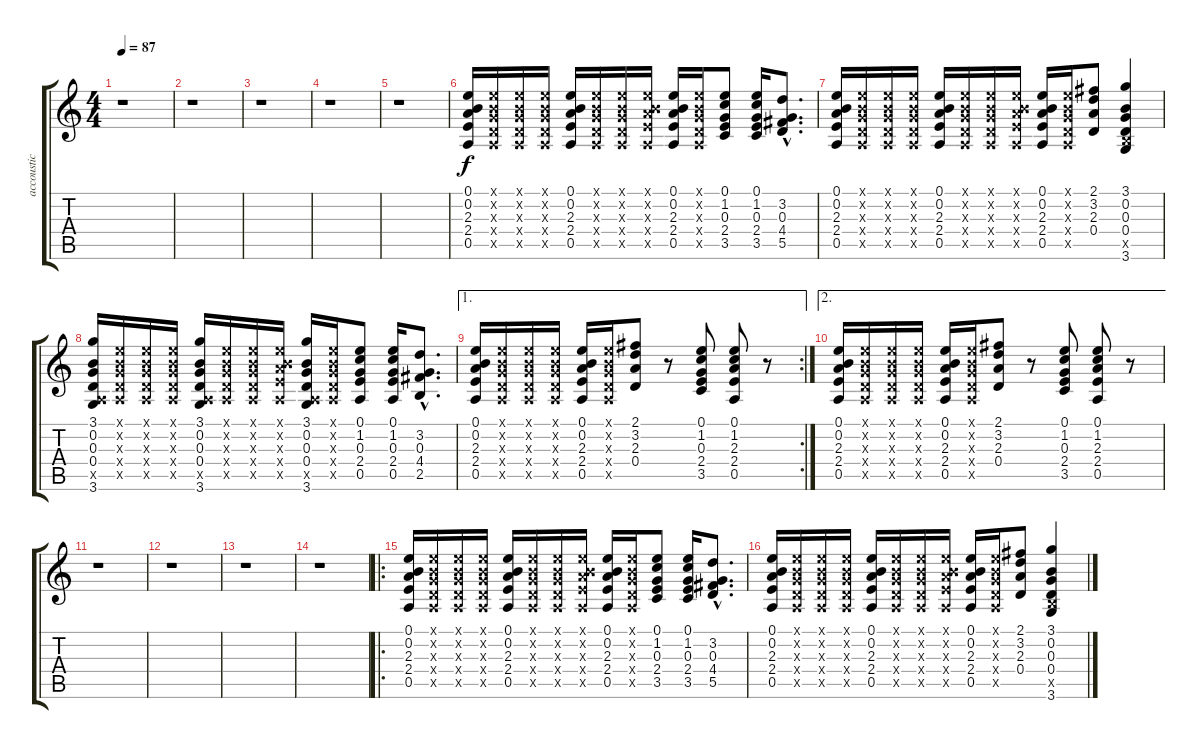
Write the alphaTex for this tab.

\track ("accoustic" "accoustic") {instrument acousticguitarsteel}
\staff {score tabs}
\tuning (E4 B3 G3 D3 A2 E2) {hide}
\ts (4 4)
\tempo 87
\clef g2
\ks c
r.1{dy f} |
r.1 |
r.1 |
r.1 |
r.1 |
(0.1 0.2 2.3 2.4 0.5).16 (0.1{x} 0.2{x} 0.3{x} 0.4{x} 0.5{x}).16 (0.1{x} 0.2{x} 0.3{x} 0.4{x} 0.5{x}).16 (0.1{x} 0.2{x} 0.3{x} 0.4{x} 0.5{x}).16 (0.1 0.2 2.3 2.4 0.5).16 (0.1{x} 0.2{x} 0.3{x} 0.4{x} 0.5{x}).16 (0.1{x} 0.2{x} 0.3{x} 0.4{x} 0.5{x}).16 (0.1{x} 0.2{x} 2.3{x} 2.4{x} 0.5{x}).16 (0.1 0.2 2.3 2.4 0.5).16 (0.1{x} 0.2{x} 0.3{x} 0.4{x} 0.5{x}).16 (0.1 1.2 0.3 2.4 3.5).8 (0.1 1.2 0.3 2.4 3.5).16 (3.2{hac} 0.3{hac} 4.4{hac} 5.5{hac}).8{d} |
(0.1 0.2 2.3 2.4 0.5).16 (0.1{x} 0.2{x} 0.3{x} 0.4{x} 0.5{x}).16 (0.1{x} 0.2{x} 0.3{x} 0.4{x} 0.5{x}).16 (0.1{x} 0.2{x} 0.3{x} 0.4{x} 0.5{x}).16 (0.1 0.2 2.3 2.4 0.5).16 (0.1{x} 0.2{x} 0.3{x} 0.4{x} 0.5{x}).16 (0.1{x} 0.2{x} 0.3{x} 0.4{x} 0.5{x}).16 (0.1{x} 0.2{x} 2.3{x} 2.4{x} 0.5{x}).16 (0.1 0.2 2.3 2.4 0.5).16 (0.1{x} 0.2{x} 0.3{x} 0.4{x} 0.5{x}).16 (2.1 3.2 2.3 0.4).8 (3.1 0.2 0.3 0.4 2.5{x} 3.6).4 |
(3.1 0.2 0.3 0.4 0.5{x} 3.6).16 (0.1{x} 0.2{x} 0.3{x} 0.4{x} 0.5{x}).16 (0.1{x} 0.2{x} 0.3{x} 0.4{x} 0.5{x}).16 (0.1{x} 0.2{x} 0.3{x} 0.4{x} 0.5{x}).16 (3.1 0.2 0.3 0.4 0.5{x} 3.6).16 (0.1{x} 0.2{x} 0.3{x} 0.4{x} 0.5{x}).16 (0.1{x} 0.2{x} 0.3{x} 0.4{x} 0.5{x}).16 (0.1{x} 0.2{x} 2.3{x} 2.4{x} 0.5{x}).16 (3.1 0.2 0.3 0.4 0.5{x} 3.6).16 (0.1{x} 0.2{x} 0.3{x} 0.4{x} 0.5{x}).16 (0.1 1.2 0.3 2.4 0.5).8 (0.1 1.2 0.3 2.4 0.5).16 (3.2{hac} 0.3{hac} 4.4{hac} 2.5{hac}).8{d} |
\ae 1
\rc 2
(0.1 0.2 2.3 2.4 0.5).16 (0.1{x} 0.2{x} 0.3{x} 0.4{x} 0.5{x}).16 (0.1{x} 0.2{x} 0.3{x} 0.4{x} 0.5{x}).16 (0.1{x} 0.2{x} 0.3{x} 0.4{x} 0.5{x}).16 (0.1 0.2 2.3 2.4 0.5).16 (0.1{x} 0.2{x} 0.3{x} 0.4{x} 0.5{x}).16 (2.1 3.2 2.3 0.4).8 r.8 (0.1 1.2 0.3 2.4 3.5).8 (0.1 1.2 2.3 2.4 0.5).8 r.8 |
\ae 2
(0.1 0.2 2.3 2.4 0.5).16 (0.1{x} 0.2{x} 0.3{x} 0.4{x} 0.5{x}).16 (0.1{x} 0.2{x} 0.3{x} 0.4{x} 0.5{x}).16 (0.1{x} 0.2{x} 0.3{x} 0.4{x} 0.5{x}).16 (0.1 0.2 2.3 2.4 0.5).16 (0.1{x} 0.2{x} 0.3{x} 0.4{x} 0.5{x}).16 (2.1 3.2 2.3 0.4).8 r.8 (0.1 1.2 0.3 2.4 3.5).8 (0.1 1.2 2.3 2.4 0.5).8 r.8 |
r.1 |
r.1 |
r.1 |
r.1 |
\ro
(0.1 0.2 2.3 2.4 0.5).16 (0.1{x} 0.2{x} 0.3{x} 0.4{x} 0.5{x}).16 (0.1{x} 0.2{x} 0.3{x} 0.4{x} 0.5{x}).16 (0.1{x} 0.2{x} 0.3{x} 0.4{x} 0.5{x}).16 (0.1 0.2 2.3 2.4 0.5).16 (0.1{x} 0.2{x} 0.3{x} 0.4{x} 0.5{x}).16 (0.1{x} 0.2{x} 0.3{x} 0.4{x} 0.5{x}).16 (0.1{x} 0.2{x} 2.3{x} 2.4{x} 0.5{x}).16 (0.1 0.2 2.3 2.4 0.5).16 (0.1{x} 0.2{x} 0.3{x} 0.4{x} 0.5{x}).16 (0.1 1.2 0.3 2.4 3.5).8 (0.1 1.2 0.3 2.4 3.5).16 (3.2{hac} 0.3{hac} 4.4{hac} 5.5{hac}).8{d} |
(0.1 0.2 2.3 2.4 0.5).16 (0.1{x} 0.2{x} 0.3{x} 0.4{x} 0.5{x}).16 (0.1{x} 0.2{x} 0.3{x} 0.4{x} 0.5{x}).16 (0.1{x} 0.2{x} 0.3{x} 0.4{x} 0.5{x}).16 (0.1 0.2 2.3 2.4 0.5).16 (0.1{x} 0.2{x} 0.3{x} 0.4{x} 0.5{x}).16 (0.1{x} 0.2{x} 0.3{x} 0.4{x} 0.5{x}).16 (0.1{x} 0.2{x} 2.3{x} 2.4{x} 0.5{x}).16 (0.1 0.2 2.3 2.4 0.5).16 (0.1{x} 0.2{x} 0.3{x} 0.4{x} 0.5{x}).16 (2.1 3.2 2.3 0.4).8 (3.1 0.2 0.3 0.4 2.5{x} 3.6).4
